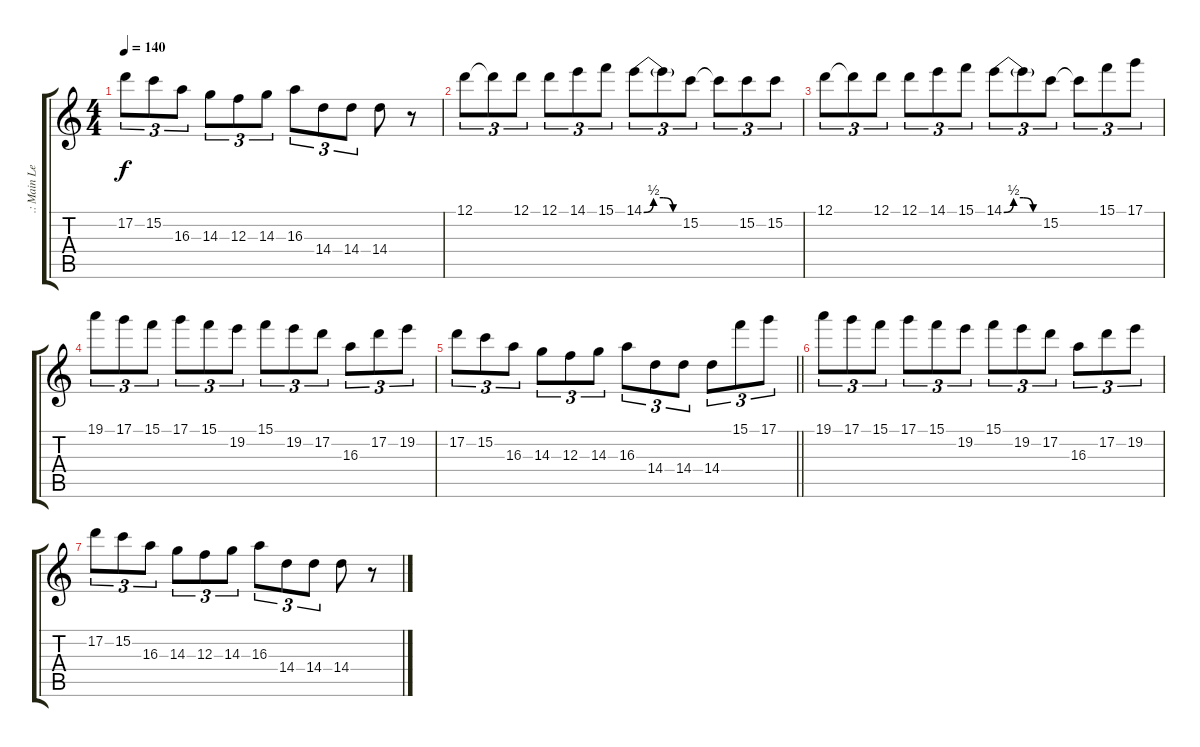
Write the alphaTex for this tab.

\track (".: Main Lead Guitar :." ".: Main Le") {instrument distortionguitar}
\staff {score tabs}
\tuning (D4 A3 F3 C3 G2 D2) {hide}
\ts (4 4)
\tempo 140
\clef g2
\ks c
17.2.8{tu (3 2) dy f} 15.2.8{tu (3 2)} 16.3.8{tu (3 2)} 14.3.8{tu (3 2)} 12.3.8{tu (3 2)} 14.3.8{tu (3 2)} 16.3.8{tu (3 2)} 14.4.8{tu (3 2)} 14.4.8{tu (3 2)} 14.4.8 r.8 |
12.1.8{tu (3 2)} 12.1{t}.8{tu (3 2)} 12.1.8{tu (3 2)} 12.1.8{tu (3 2)} 14.1.8{tu (3 2)} 15.1.8{tu (3 2)} 14.1{be (custom 0 0 15 2 30 2 45 0 60 0)}.8{tu (3 2)} 14.1{t}.8{tu (3 2)} 15.2.8{tu (3 2)} 15.2{t}.8{tu (3 2)} 15.2.8{tu (3 2)} 15.2.8{tu (3 2)} |
12.1.8{tu (3 2)} 12.1{t}.8{tu (3 2)} 12.1.8{tu (3 2)} 12.1.8{tu (3 2)} 14.1.8{tu (3 2)} 15.1.8{tu (3 2)} 14.1{be (custom 0 0 15 2 30 2 45 0 60 0)}.8{tu (3 2)} 14.1{t}.8{tu (3 2)} 15.2.8{tu (3 2)} 15.2{t}.8{tu (3 2)} 15.1.8{tu (3 2)} 17.1.8{tu (3 2)} |
19.1.8{tu (3 2)} 17.1.8{tu (3 2)} 15.1.8{tu (3 2)} 17.1.8{tu (3 2)} 15.1.8{tu (3 2)} 19.2.8{tu (3 2)} 15.1.8{tu (3 2)} 19.2.8{tu (3 2)} 17.2.8{tu (3 2)} 16.3.8{tu (3 2)} 17.2.8{tu (3 2)} 19.2.8{tu (3 2)} |
\barLineRight lightlight
17.2.8{tu (3 2)} 15.2.8{tu (3 2)} 16.3.8{tu (3 2)} 14.3.8{tu (3 2)} 12.3.8{tu (3 2)} 14.3.8{tu (3 2)} 16.3.8{tu (3 2)} 14.4.8{tu (3 2)} 14.4.8{tu (3 2)} 14.4.8{tu (3 2)} 15.1.8{tu (3 2)} 17.1.8{tu (3 2)} |
\section ("" "")
19.1.8{tu (3 2)} 17.1.8{tu (3 2)} 15.1.8{tu (3 2)} 17.1.8{tu (3 2)} 15.1.8{tu (3 2)} 19.2.8{tu (3 2)} 15.1.8{tu (3 2)} 19.2.8{tu (3 2)} 17.2.8{tu (3 2)} 16.3.8{tu (3 2)} 17.2.8{tu (3 2)} 19.2.8{tu (3 2)} |
17.2.8{tu (3 2)} 15.2.8{tu (3 2)} 16.3.8{tu (3 2)} 14.3.8{tu (3 2)} 12.3.8{tu (3 2)} 14.3.8{tu (3 2)} 16.3.8{tu (3 2)} 14.4.8{tu (3 2)} 14.4.8{tu (3 2)} 14.4.8 r.8
